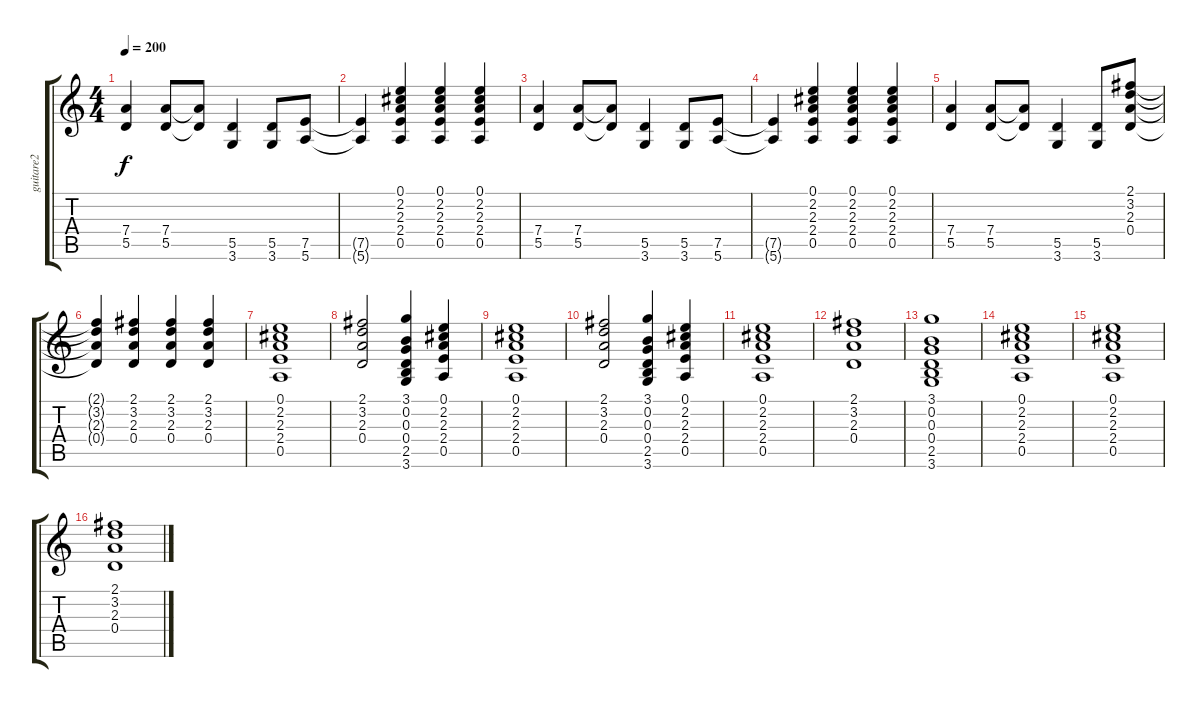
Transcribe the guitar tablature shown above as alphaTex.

\track ("guitare2" "guitare2") {instrument distortionguitar}
\staff {score tabs}
\tuning (E4 B3 G3 D3 A2 E2) {hide}
\ts (4 4)
\tempo 200
\clef g2
\ks c
(7.4 5.5).4{dy f} (7.4 5.5).8 (7.4{t} 5.5{t}).8 (5.5 3.6).4 (5.5 3.6).8 (7.5 5.6).8 |
(7.5{t} 5.6{t}).4 (0.1 2.2 2.3 2.4 0.5).4 (0.1 2.2 2.3 2.4 0.5).4 (0.1 2.2 2.3 2.4 0.5).4 |
(7.4 5.5).4 (7.4 5.5).8 (7.4{t} 5.5{t}).8 (5.5 3.6).4 (5.5 3.6).8 (7.5 5.6).8 |
(7.5{t} 5.6{t}).4 (0.1 2.2 2.3 2.4 0.5).4 (0.1 2.2 2.3 2.4 0.5).4 (0.1 2.2 2.3 2.4 0.5).4 |
(7.4 5.5).4 (7.4 5.5).8 (7.4{t} 5.5{t}).8 (5.5 3.6).4 (5.5 3.6).8 (2.1 3.2 2.3 0.4).8 |
(2.1{t} 3.2{t} 2.3{t} 0.4{t}).4 (2.1 3.2 2.3 0.4).4 (2.1 3.2 2.3 0.4).4 (2.1 3.2 2.3 0.4).4 |
(0.1 2.2 2.3 2.4 0.5).1 |
(2.1 3.2 2.3 0.4).2 (3.1 0.2 0.3 0.4 2.5 3.6).4 (0.1 2.2 2.3 2.4 0.5).4 |
(0.1 2.2 2.3 2.4 0.5).1 |
(2.1 3.2 2.3 0.4).2 (3.1 0.2 0.3 0.4 2.5 3.6).4 (0.1 2.2 2.3 2.4 0.5).4 |
(0.1 2.2 2.3 2.4 0.5).1 |
(2.1 3.2 2.3 0.4).1 |
(3.1 0.2 0.3 0.4 2.5 3.6).1 |
(0.1 2.2 2.3 2.4 0.5).1 |
(0.1 2.2 2.3 2.4 0.5).1 |
(2.1 3.2 2.3 0.4).1
